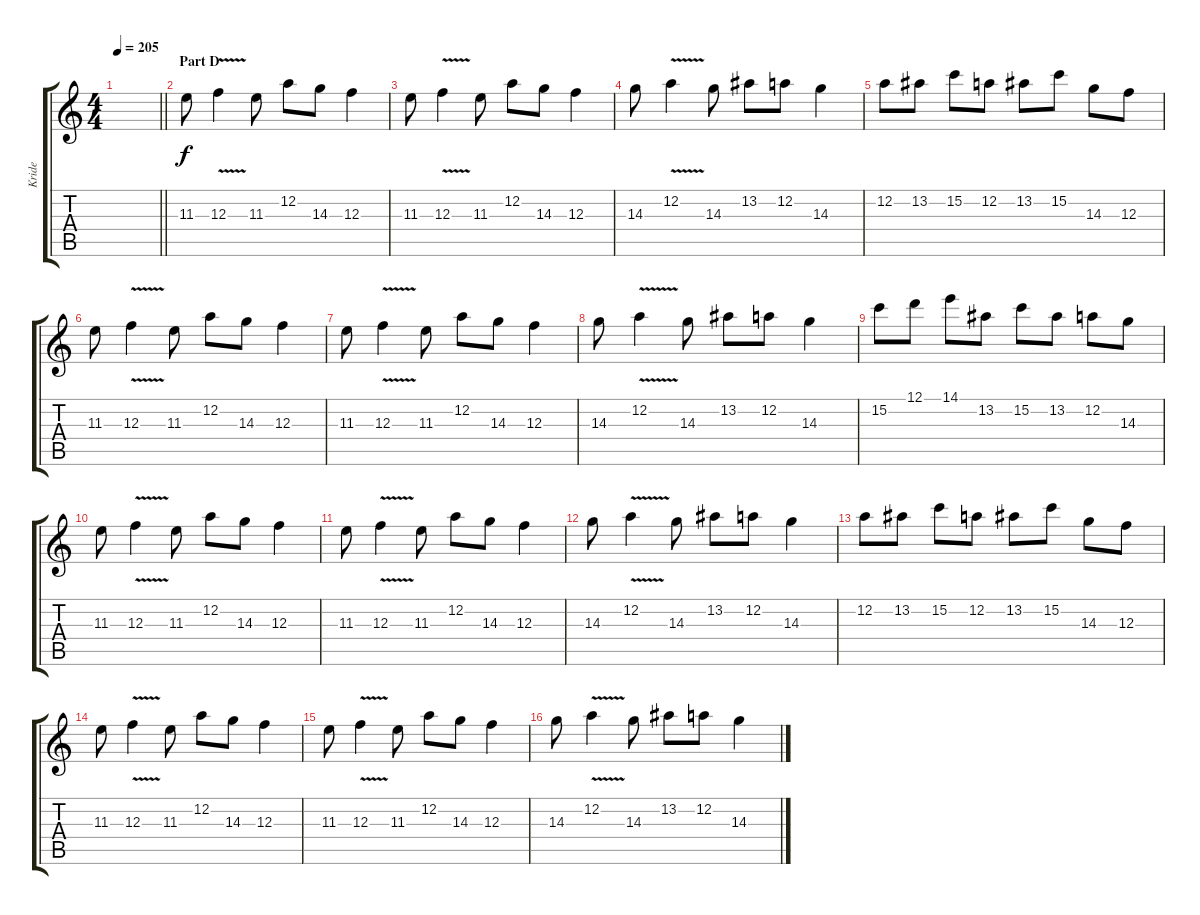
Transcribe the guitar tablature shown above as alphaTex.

\track ("Kride" "Kride") {instrument distortionguitar}
\staff {score tabs}
\tuning (D4 A3 F3 C3 G2 D2) {hide}
\ts (4 4)
\tempo 205
\clef g2
\barLineRight lightlight
\ks c
|
\section ("" "Part D")
11.3.8 12.3{v}.4 11.3.8 12.2.8 14.3.8 12.3.4 |
11.3.8 12.3{v}.4 11.3.8 12.2.8 14.3.8 12.3.4 |
14.3.8 12.2{v}.4 14.3.8 13.2.8 12.2.8 14.3.4 |
12.2.8 13.2.8 15.2.8 12.2.8 13.2.8 15.2.8 14.3.8 12.3.8 |
11.3.8 12.3{v}.4 11.3.8 12.2.8 14.3.8 12.3.4 |
11.3.8 12.3{v}.4 11.3.8 12.2.8 14.3.8 12.3.4 |
14.3.8 12.2{v}.4 14.3.8 13.2.8 12.2.8 14.3.4 |
15.2.8 12.1.8 14.1.8 13.2.8 15.2.8 13.2.8 12.2.8 14.3.8 |
11.3.8 12.3{v}.4 11.3.8 12.2.8 14.3.8 12.3.4 |
11.3.8 12.3{v}.4 11.3.8 12.2.8 14.3.8 12.3.4 |
14.3.8 12.2{v}.4 14.3.8 13.2.8 12.2.8 14.3.4 |
12.2.8 13.2.8 15.2.8 12.2.8 13.2.8 15.2.8 14.3.8 12.3.8 |
11.3.8 12.3{v}.4 11.3.8 12.2.8 14.3.8 12.3.4 |
11.3.8 12.3{v}.4 11.3.8 12.2.8 14.3.8 12.3.4 |
14.3.8 12.2{v}.4 14.3.8 13.2.8 12.2.8 14.3.4
